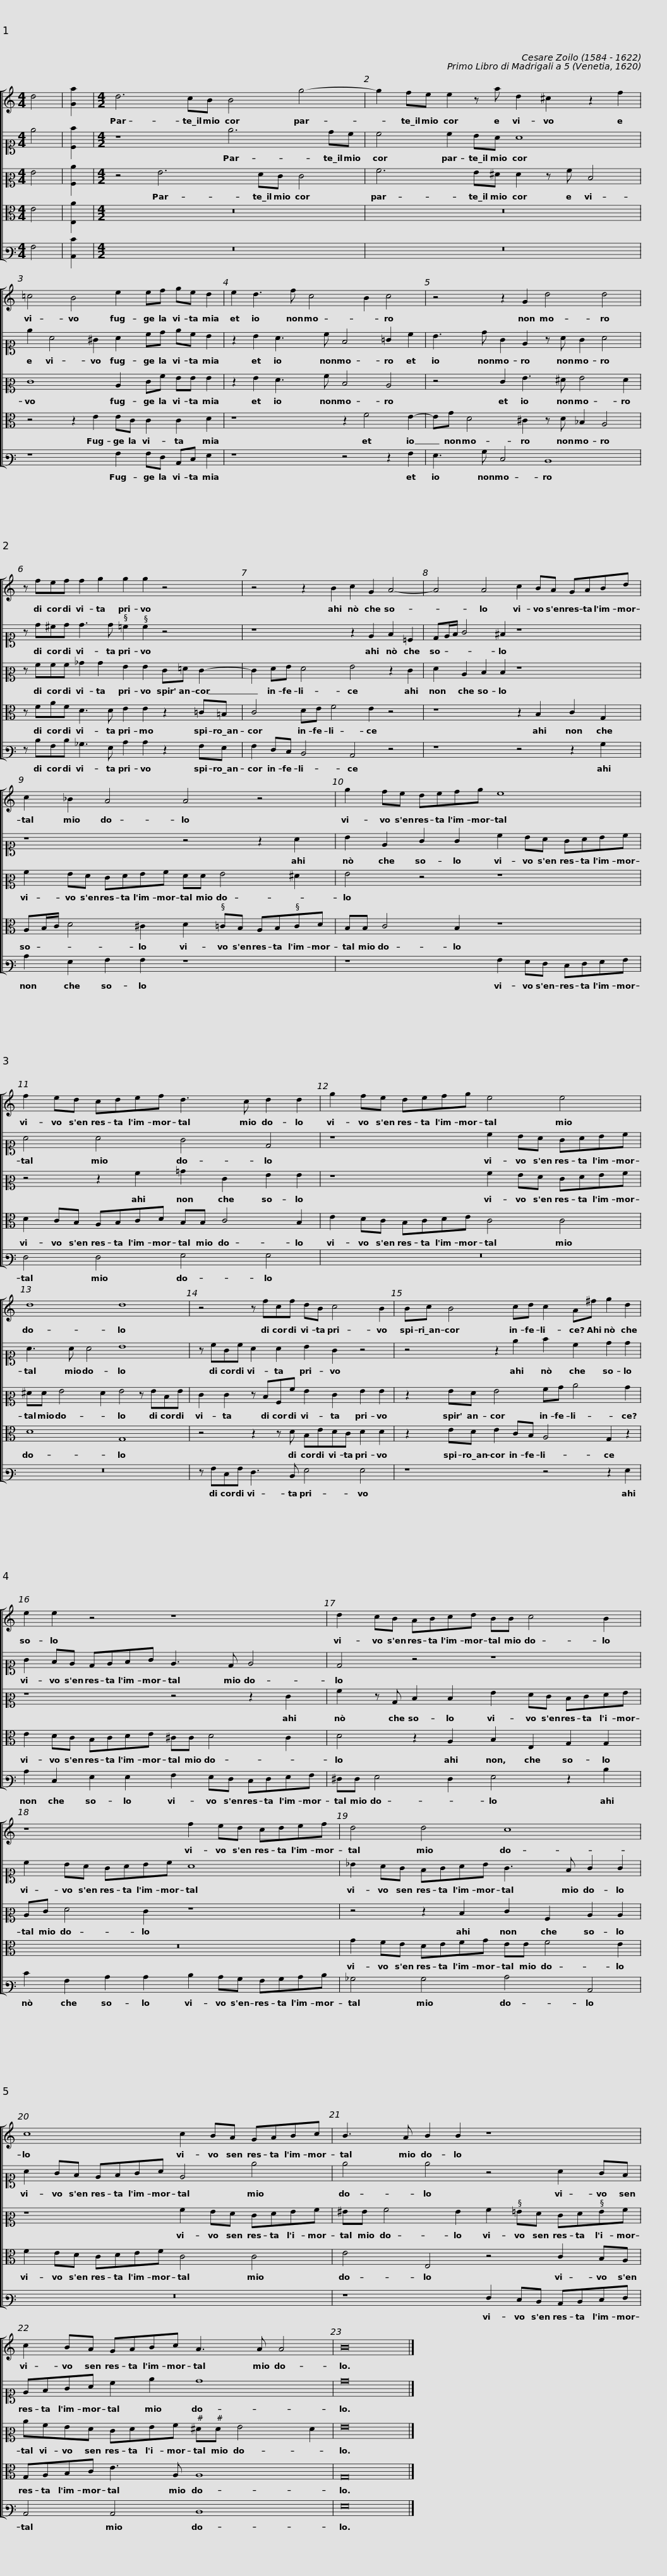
X:1
%%score [ 1 2 3 4 5 ]
L:1/8
M:4/4
I:linebreak $
K:C
V:1 treble
V:2 alto1
V:3 alto2
V:4 alto transpose=-12
V:5 bass3
V:1
 d4 | [Ga]2 |[M:4/2] d6 cB B4 g4- | g2 fe e2 z a d2 ^c2 z2 f2 |$ =c4 B4 e2 ef ge d2 | %5
 e2 d3 f c4 B2 c4 |$ z4 z2 G2 d4 d4 | z fef f2 g2 g2 g2 z4 |$ z4 z2 B2 c2 G2 A4- | A4 A4 c2 BA GABd |$ %10
 c2 _B2 A4 A4 z4 | g2 fe defg e8 |$ f2 ed cdef d3 c d2 d2 | g2 fe defg e4 e4 |$ d8 d8 | %15
 z4 z fcf dB c4 B2 |$ Bc B4 cd c2 A^f g2 d2 | e2 e2 z4 z8 |$ d2 cB ABcd BB c4 B2 | z8 f2 ed cdef |$ %20
 d4 d4 c8 | c8 c2 BA GABc |$ B3 A B2 B2 z8 | c2 BA GABc A3 A A4 | B16 |] %25
V:2
 e4 | [Cf]2 |[M:4/2] z8 e6 dc | c4 c2 BA A8 |$ e2 A4 ^G2 A2 cd ec B2 | %5
 z2 B2 A3 c F4 =G2 c2 |$ B3 d G2 E2 z A G2 A4 | z d^cd d3 d =c2 c2 z4 |$ z8 z2 E2 F2 =C2 | DE/F/ G4 ^F2 z8 |$ %10
 z8 z4 z2 A2 | B2 E2 G2 G2 c2 BA GABc |$ A4 A4 G4 D4 | z8 c2 BA GABc |$ A3 A A4 B8 | %15
 z cGc A2 A2 B2 G2 z4 |$ z4 z2 e2 f2 c2 d2 d2 | G2 FE DEFG E3 D E4 |$ D4 z4 z8 | c2 BA GABc A8 |$ %20
 _B2 AG FGAB G3 F G2 G2 | A2 GF EFGA E4 e4 |$ e4 e4 z4 A2 GF | EFGA c2 e2 d8 | d16 |] %25
V:3
 G4 | [A,c]2 |[M:4/2] z4 G6 FE E4 | A6 G^F F2 z A D4 |$ E8 C2 EA GG G2 | %5
 z2 G2 F3 A D4 C4 |$ z4 E2 G3 ^F G4 F2 | z AAA _B2 B2 G2 G2 E=F E2- |$ E2 FG F4 G4 z2 E2 | F2 C2 D2 D2 z8 |$ %10
 A2 GF EFGA FF G4 ^F2 | G4 z4 z8 |$ z4 z2 A2 =B2 E2 G2 G2 | z8 A2 GF EFGA |$ ^FF G4 F2 G4 z GDG | %15
 E2 E2 z DA,A G2 E2 G2 G2 |$ z2 GF G4 AB c4 B2 | z8 z4 z2 E2 |$ A2 z B, D2 D2 G2 FE DEFG | CE F4 E2 z8 |$ %20
 z4 z2 D2 E2 A,2 C2 C2 | z8 A2 GF EFGA |$ ^GG A4 G2 A2 =GF EFGA | cAGF EFGA ^FF G4 F2 | G16 |] %25
V:4
 E4 | [E,A]2 |[M:4/2] z16 | z16 |$ z4 z2 E2 EC C2 C2 D2 | %5
 z8 z2 F4 E2- |$ EG D4 ^C2 z D _B,2 A,4 | z FAF D3 D E2 E2 z2 =C=B, |$ C4 DE F4 E2 z4 | z8 z2 B,2 C2 G,2 |$ %10
 A,B,/C/ D4 ^C2 D2 =CB, A,B,CD | B,B, C4 B,2 z8 |$ D2 CB, A,B,CD B,B, C4 B,2 | E2 DC B,CDE C4 C4 |$ D8 G,8 | %15
 z4 z2 z D B,EDC D2 D2 |$ z2 ED E2 CB, A,4 G,2 z2 | E2 DC B,CDE ^CC D4 C2 |$ D4 z2 A,2 B,2 E,2 G,2 G,2 | z16 |$ %20
 G2 FE DEFG EE F4 E2 | F2 ED CDEF C4 C4 |$ E4 E,4 z4 C2 B,A, | G,A,B,C E3 A, A,8 | G,16 |] %25
V:5
 A,4 | [C,E]2 |[M:4/2] z16 | z16 |$ z8 A,2 A,F, C,E, G,2 | %5
 z8 z4 z2 A,2 |$ G,3 B, E,4 D,8 | z DA,D _B,3 G, C2 C2 z2 A,G, |$ A,2 F,E, D,4 C,4 z4 | z8 z4 z2 B,2 |$ %10
 C2 G,2 A,2 A,2 z8 | z8 A,2 G,F, E,F,G,A, |$ F,4 F,4 G,4 G,4 | z16 |$ z16 | %15
 z A,E,A, F,3 D, G,4 G,4 |$ z8 z4 z2 G,2 | C2 E,2 G,2 G,2 A,2 G,F, E,F,G,A, |$ ^F,F, G,4 F,2 G,4 z2 D2 | E2 A,2 C2 C2 D2 CB, A,B,CD |$ %20
 _B,4 B,4 C4 C,4 | z16 |$ z8 F,2 E,D, C,D,E,F, | C,4 C,4 D,8 | G,16 |] %25
